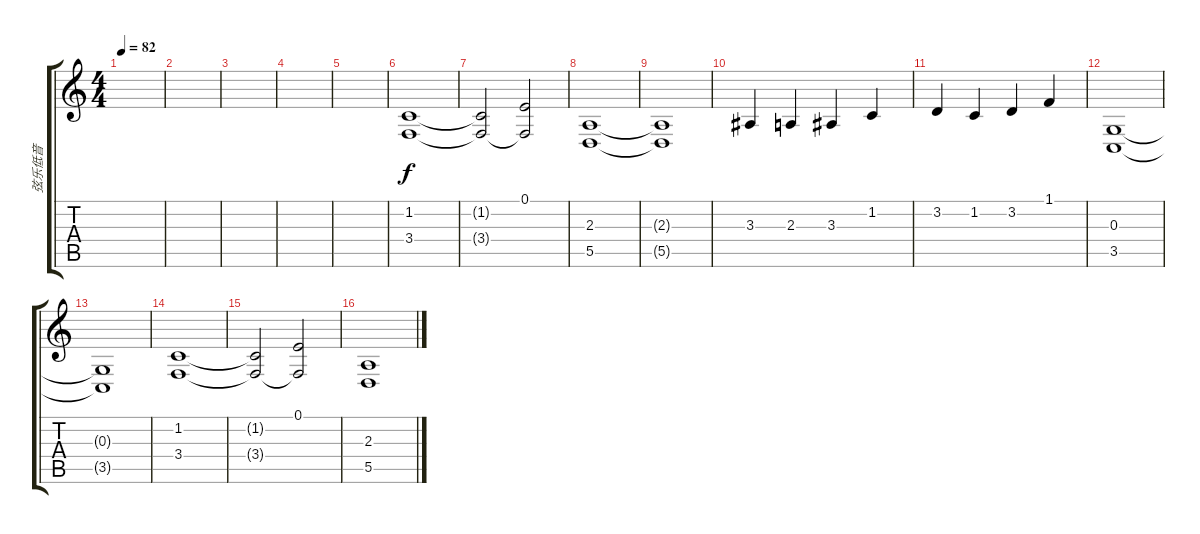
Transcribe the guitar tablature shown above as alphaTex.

\track ("弦乐低音" "弦乐低音") {instrument stringensemble1}
\staff {score tabs}
\tuning (E4 B3 G3 D3 A2 E2) {hide}
\ts (4 4)
\tempo 82
\clef g2
\ks c
|
|
|
|
|
(1.2 3.4).1 |
(1.2{t} 3.4{t}).2 (0.1 3.4{t}).2 |
(2.3 5.5).1 |
(2.3{t} 5.5{t}).1 |
3.3.4 2.3.4 3.3.4 1.2.4 |
3.2.4 1.2.4 3.2.4 1.1.4 |
(0.3 3.5).1 |
(0.3{t} 3.5{t}).1 |
(1.2 3.4).1 |
(1.2{t} 3.4{t}).2 (0.1 3.4{t}).2 |
(2.3 5.5).1
